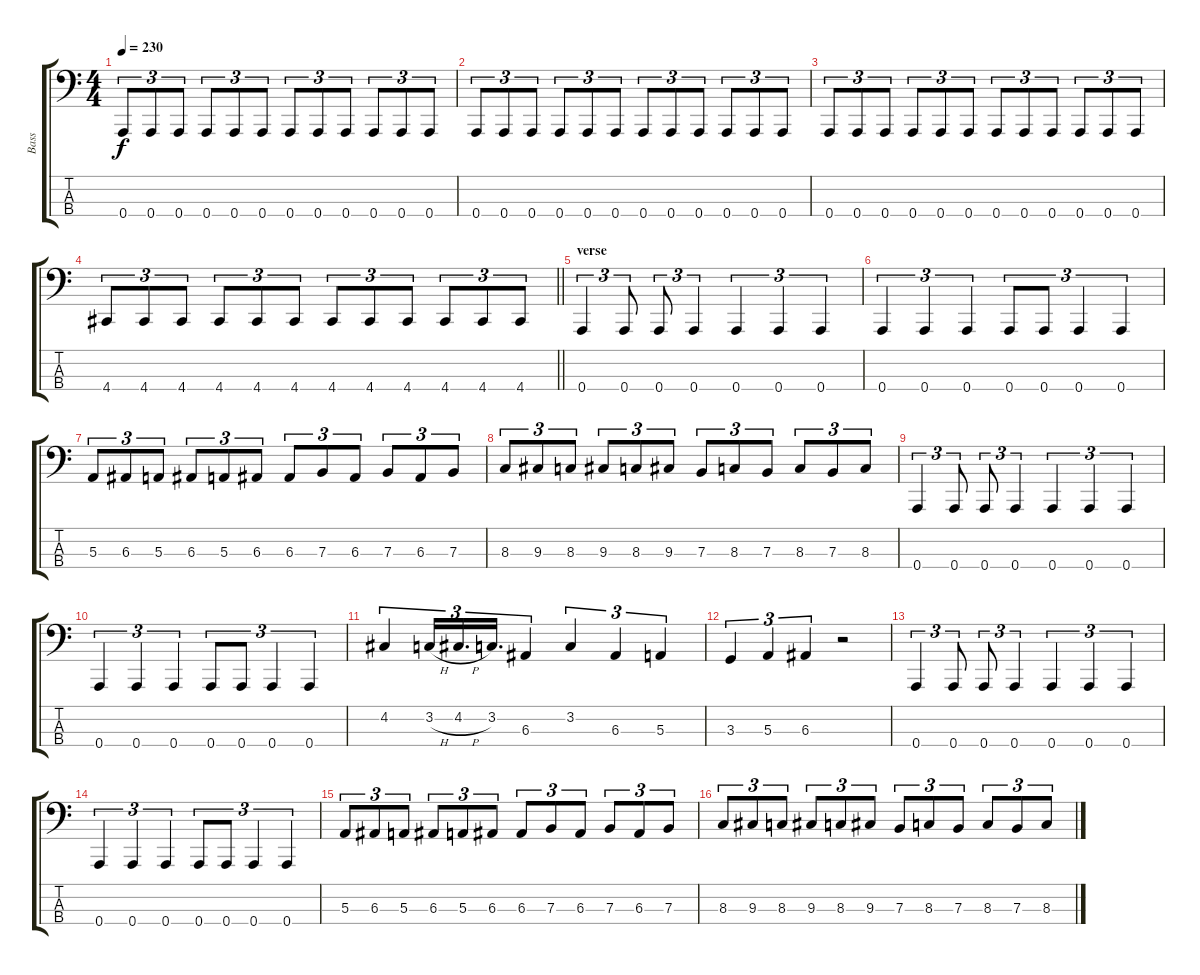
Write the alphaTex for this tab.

\track ("Bass" "Bass") {instrument electricbasspick}
\staff {score tabs}
\tuning (D2 A1 E1 A0) {hide}
\ts (4 4)
\tempo 230
\clef f4
\ks c
0.4.8{tu (3 2) dy f} 0.4.8{tu (3 2)} 0.4.8{tu (3 2)} 0.4.8{tu (3 2)} 0.4.8{tu (3 2)} 0.4.8{tu (3 2)} 0.4.8{tu (3 2)} 0.4.8{tu (3 2)} 0.4.8{tu (3 2)} 0.4.8{tu (3 2)} 0.4.8{tu (3 2)} 0.4.8{tu (3 2)} |
0.4.8{tu (3 2)} 0.4.8{tu (3 2)} 0.4.8{tu (3 2)} 0.4.8{tu (3 2)} 0.4.8{tu (3 2)} 0.4.8{tu (3 2)} 0.4.8{tu (3 2)} 0.4.8{tu (3 2)} 0.4.8{tu (3 2)} 0.4.8{tu (3 2)} 0.4.8{tu (3 2)} 0.4.8{tu (3 2)} |
0.4.8{tu (3 2)} 0.4.8{tu (3 2)} 0.4.8{tu (3 2)} 0.4.8{tu (3 2)} 0.4.8{tu (3 2)} 0.4.8{tu (3 2)} 0.4.8{tu (3 2)} 0.4.8{tu (3 2)} 0.4.8{tu (3 2)} 0.4.8{tu (3 2)} 0.4.8{tu (3 2)} 0.4.8{tu (3 2)} |
\barLineRight lightlight
4.4.8{tu (3 2)} 4.4.8{tu (3 2)} 4.4.8{tu (3 2)} 4.4.8{tu (3 2)} 4.4.8{tu (3 2)} 4.4.8{tu (3 2)} 4.4.8{tu (3 2)} 4.4.8{tu (3 2)} 4.4.8{tu (3 2)} 4.4.8{tu (3 2)} 4.4.8{tu (3 2)} 4.4.8{tu (3 2)} |
\section ("" "verse")
0.4.4{tu (3 2)} 0.4.8{tu (3 2)} 0.4.8{tu (3 2)} 0.4.4{tu (3 2)} 0.4.4{tu (3 2)} 0.4.4{tu (3 2)} 0.4.4{tu (3 2)} |
0.4.4{tu (3 2)} 0.4.4{tu (3 2)} 0.4.4{tu (3 2)} 0.4.8{tu (3 2)} 0.4.8{tu (3 2)} 0.4.4{tu (3 2)} 0.4.4{tu (3 2)} |
5.3.8{tu (3 2)} 6.3.8{tu (3 2)} 5.3.8{tu (3 2)} 6.3.8{tu (3 2)} 5.3.8{tu (3 2)} 6.3.8{tu (3 2)} 6.3.8{tu (3 2)} 7.3.8{tu (3 2)} 6.3.8{tu (3 2)} 7.3.8{tu (3 2)} 6.3.8{tu (3 2)} 7.3.8{tu (3 2)} |
8.3.8{tu (3 2)} 9.3.8{tu (3 2)} 8.3.8{tu (3 2)} 9.3.8{tu (3 2)} 8.3.8{tu (3 2)} 9.3.8{tu (3 2)} 7.3.8{tu (3 2)} 8.3.8{tu (3 2)} 7.3.8{tu (3 2)} 8.3.8{tu (3 2)} 7.3.8{tu (3 2)} 8.3.8{tu (3 2)} |
0.4.4{tu (3 2)} 0.4.8{tu (3 2)} 0.4.8{tu (3 2)} 0.4.4{tu (3 2)} 0.4.4{tu (3 2)} 0.4.4{tu (3 2)} 0.4.4{tu (3 2)} |
0.4.4{tu (3 2)} 0.4.4{tu (3 2)} 0.4.4{tu (3 2)} 0.4.8{tu (3 2)} 0.4.8{tu (3 2)} 0.4.4{tu (3 2)} 0.4.4{tu (3 2)} |
4.2.4{tu (3 2)} 3.2{h}.16{tu (3 2)} 4.2{h}.16{d tu (3 2)} 3.2.16{d tu (3 2)} 6.3.4{tu (3 2)} 3.2.4{tu (3 2)} 6.3.4{tu (3 2)} 5.3.4{tu (3 2)} |
3.3.4{tu (3 2)} 5.3.4{tu (3 2)} 6.3.4{tu (3 2)} r.2 |
0.4.4{tu (3 2)} 0.4.8{tu (3 2)} 0.4.8{tu (3 2)} 0.4.4{tu (3 2)} 0.4.4{tu (3 2)} 0.4.4{tu (3 2)} 0.4.4{tu (3 2)} |
0.4.4{tu (3 2)} 0.4.4{tu (3 2)} 0.4.4{tu (3 2)} 0.4.8{tu (3 2)} 0.4.8{tu (3 2)} 0.4.4{tu (3 2)} 0.4.4{tu (3 2)} |
5.3.8{tu (3 2)} 6.3.8{tu (3 2)} 5.3.8{tu (3 2)} 6.3.8{tu (3 2)} 5.3.8{tu (3 2)} 6.3.8{tu (3 2)} 6.3.8{tu (3 2)} 7.3.8{tu (3 2)} 6.3.8{tu (3 2)} 7.3.8{tu (3 2)} 6.3.8{tu (3 2)} 7.3.8{tu (3 2)} |
8.3.8{tu (3 2)} 9.3.8{tu (3 2)} 8.3.8{tu (3 2)} 9.3.8{tu (3 2)} 8.3.8{tu (3 2)} 9.3.8{tu (3 2)} 7.3.8{tu (3 2)} 8.3.8{tu (3 2)} 7.3.8{tu (3 2)} 8.3.8{tu (3 2)} 7.3.8{tu (3 2)} 8.3.8{tu (3 2)}
